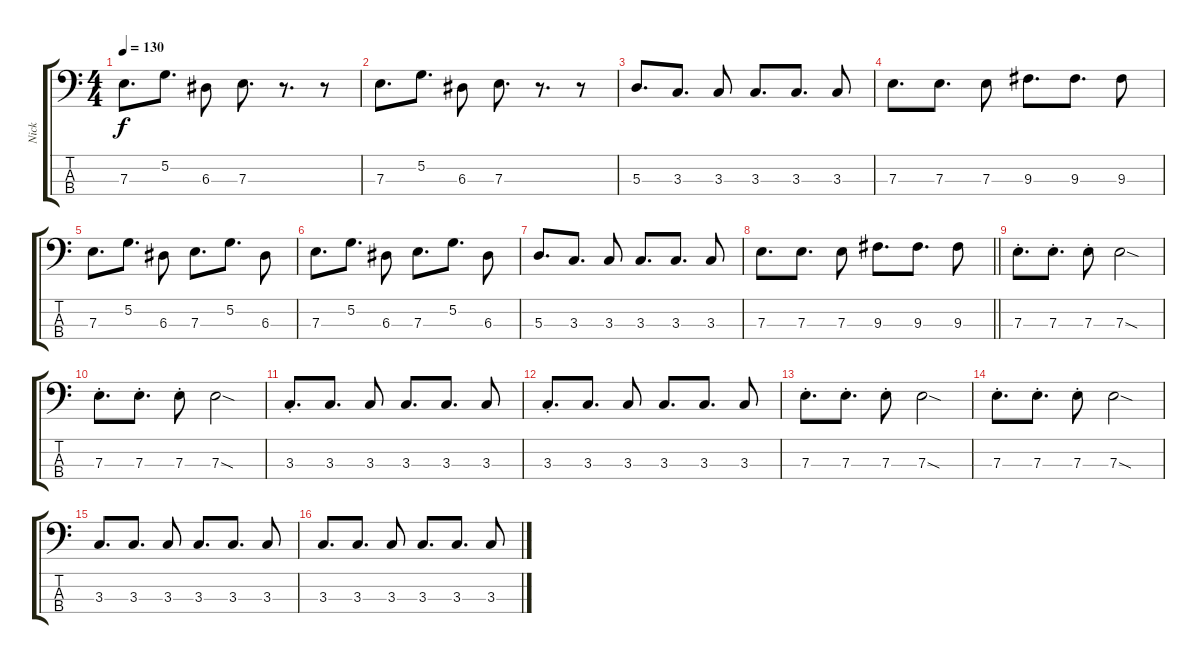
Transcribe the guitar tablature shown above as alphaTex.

\track ("Nick" "Nick") {instrument electricbassfinger}
\staff {score tabs}
\tuning (G2 D2 A1 E1) {hide}
\ts (4 4)
\tempo 130
\clef f4
\ks c
7.3.8{d dy f} 5.2.8{d} 6.3.8 7.3.8{d} r.8{d} r.8 |
7.3.8{d} 5.2.8{d} 6.3.8 7.3.8{d} r.8{d} r.8 |
5.3.8{d} 3.3.8{d} 3.3.8 3.3.8{d} 3.3.8{d} 3.3.8 |
7.3.8{d} 7.3.8{d} 7.3.8 9.3.8{d} 9.3.8{d} 9.3.8 |
7.3.8{d} 5.2.8{d} 6.3.8 7.3.8{d} 5.2.8{d} 6.3.8 |
7.3.8{d} 5.2.8{d} 6.3.8 7.3.8{d} 5.2.8{d} 6.3.8 |
5.3.8{d} 3.3.8{d} 3.3.8 3.3.8{d} 3.3.8{d} 3.3.8 |
\barLineRight lightlight
7.3.8{d} 7.3.8{d} 7.3.8 9.3.8{d} 9.3.8{d} 9.3.8 |
7.3{st}.8{d} 7.3{st}.8{d} 7.3{st}.8 7.3{sod}.2 |
7.3{st}.8{d} 7.3{st}.8{d} 7.3{st}.8 7.3{sod}.2 |
3.3{st}.8{d} 3.3.8{d} 3.3.8 3.3.8{d} 3.3.8{d} 3.3.8 |
3.3{st}.8{d} 3.3.8{d} 3.3.8 3.3.8{d} 3.3.8{d} 3.3.8 |
7.3{st}.8{d} 7.3{st}.8{d} 7.3{st}.8 7.3{sod}.2 |
7.3{st}.8{d} 7.3{st}.8{d} 7.3{st}.8 7.3{sod}.2 |
3.3.8{d} 3.3.8{d} 3.3.8 3.3.8{d} 3.3.8{d} 3.3.8 |
3.3.8{d} 3.3.8{d} 3.3.8 3.3.8{d} 3.3.8{d} 3.3.8
